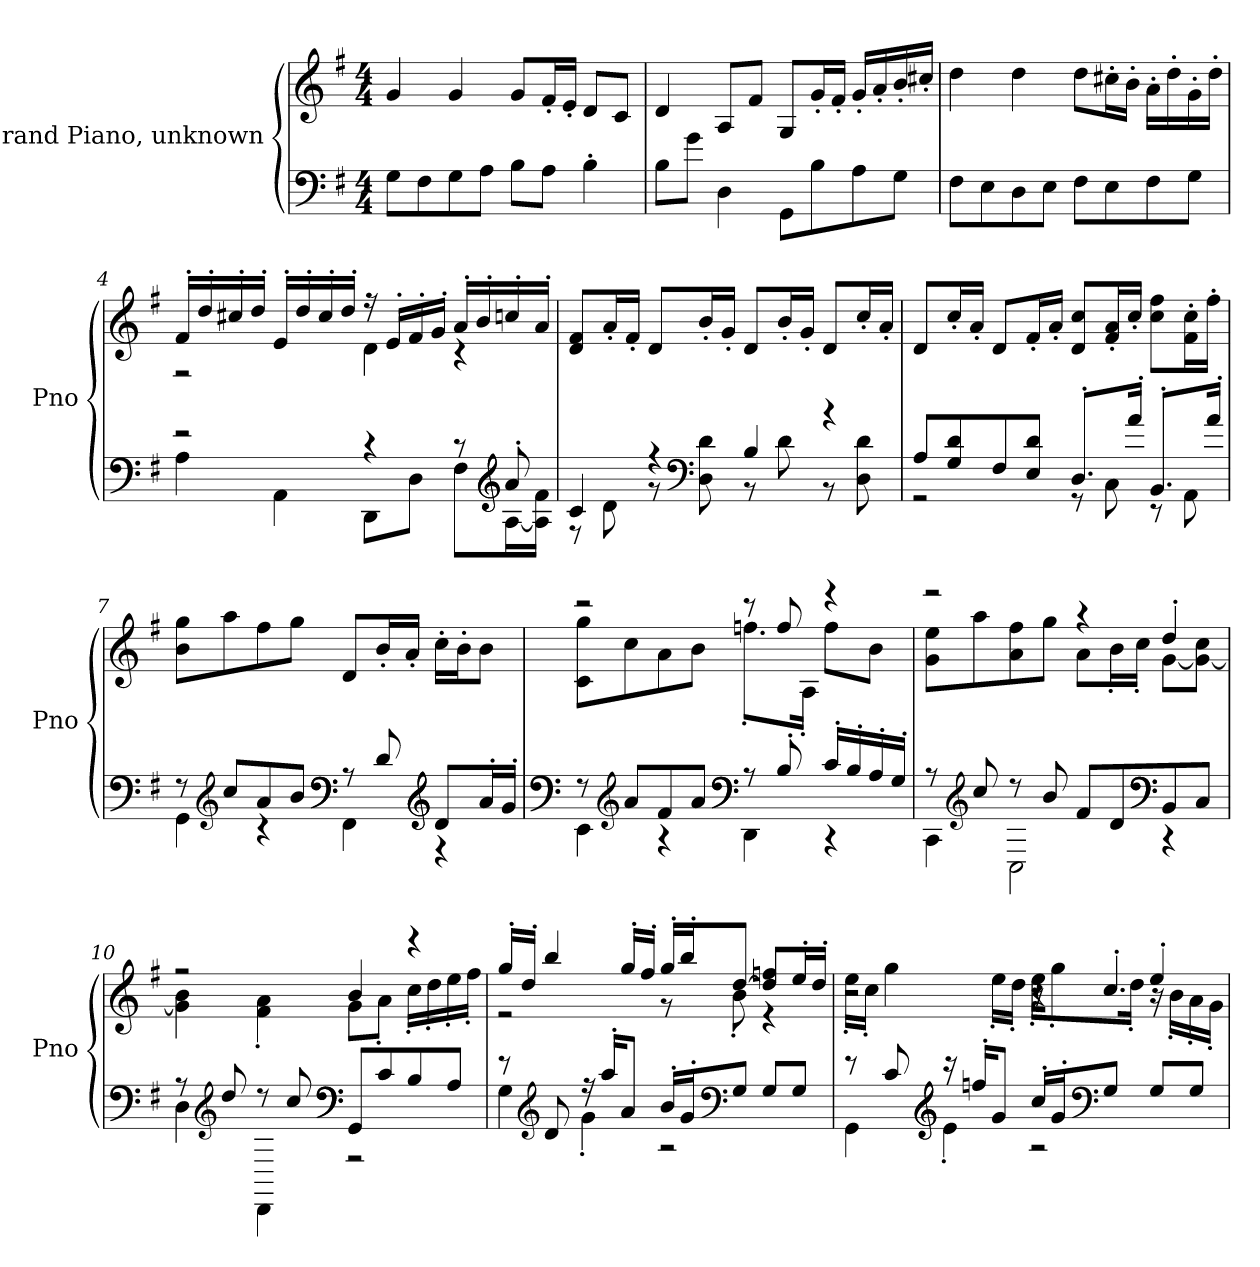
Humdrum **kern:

**kern	**kern
*part1	*part1
*staff2	*staff1
*I"Grand Piano, unknown	*
*I'Pno	*
*clefF4	*clefG2
*k[f#]	*k[f#]
*M4/4	*M4/4
*MM120	*MM120
=1	=1
8G\L	4g/
8F#\	.
8G\	4g/
8A\J	.
8B\L	8g/L
8A\J	16f#'/L
.	16e'/JJ
4B'\	8d/L
.	8c/J
=2	=2
8B\L	4d/
8g\J	.
4D\	8A/L
.	8f#/J
8GG\L	8G/L
8B\	16g'/L
.	16f#'/JJ
8A\	16g'/LL
.	16a'/
8G\J	16b'/
.	16cc#X'/JJ
=3	=3
8F#\L	4dd\
8E\	.
8D\	4dd\
8E\J	.
8F#\L	8dd\L
8E\	16cc#X'\L
.	16b'\JJ
8F#\	16a'\LL
.	16dd'\
8G\J	16g'\
.	16dd'\JJ
!!LO:LB:g=z
=4	=4
*^	*^
2r	4A\	16f#'/LL	2r
.	.	16dd'/	.
.	.	16cc#X'/	.
.	.	16dd'/JJ	.
.	4AA\	16e'/LL	.
.	.	16dd'/	.
.	.	16cc#'/	.
.	.	16dd'/JJ	.
4r	8DD\L	16r	4d\
.	.	16e'/LL	.
.	8D\J	16f#'/	.
.	.	16g'/JJ	.
8r	8F#\L	16a'/LL	4r
.	.	16b'/	.
*clefG2	*	*	*
8a'/	[16A\L	16ccn'/	.
.	16A\] 16f#\JJ	16a'/JJ	.
*	*	*v	*v
=5	=5	=5
4c/	8r	8d/ 8f#/L
.	8d\	16a'/L
.	.	16f#'/JJ
4r	8r	8d/L
*clefF4	*	*
.	8D\ 8d\	16b'/L
.	.	16g'/JJ
4B/	8r	8d/L
.	8d\	16b'/L
.	.	16g'/JJ
4r	8r	8d/L
.	8D\ 8d\	16cc'/L
.	.	16a'/JJ
=6	=6	=6
8A/L	2r	8d/L
8G/ 8d/	.	16cc'/L
.	.	16a'/JJ
8F#/	.	8d/L
8E/ 8d/J	.	16f#'/L
.	.	16a'/JJ
8.D'/L	8r	8d/ 8cc/L
.	8C\	16f#/' 16a/'L
16a'/Jk	.	16cc'/JJ
8.BB'/L	8r	8cc\ 8ff#\L
.	8AA\	16f#\' 16cc\'L
16a'/Jk	.	16ff#'\JJ
!!LO:LB:g=z
=7	=7	=7
8r	4GG\	8b\ 8gg\L
*clefG2	*	*
8cc/L	.	8aa\
8a/	4r	8ff#\
8b/J	.	8gg\J
*clefF4	*	*
8r	4FF#\	8d/L
8d/	.	16b'/L
.	.	16a'/JJ
*clefG2	*	*
8d/L	4r	16cc'\LL
.	.	16b'\J
16a'/L	.	8b\J
16g'/JJ	.	.
=8	=8	=8
*clefF4	*	*
*	*	*^
8r	4EE\	2r	8c\ 8gg\L
*clefG2	*	*	*
8a/L	.	.	8cc\
8f#/	4r	.	8a\
8a/J	.	.	8b\J
*clefF4	*	*	*
8r	4DD\	8r	8.ffn'\L
8B'/	.	8ff/	.
.	.	.	16A'\Jk
16c'/LL	4r	4r	8ff\L
16B'/	.	.	.
16A'/	.	.	8b\J
16G'/JJ	.	.	.
=9	=9	=9	=9
8r	4CC\	2r	8g\ 8ee\L
*clefG2	*	*	*
8cc/	.	.	8aa\
8r	2C\	.	8a\ 8ff#\
8b/	.	.	8gg\J
8f#/L	.	4r	8a\L
8d/	.	.	16b'\L
.	.	.	16cc'\JJ
*clefF4	*	*	*
8BB/	4r	4dd'/	[8g\L
8C/J	.	.	8g\_ 8cc\J
!!LO:LB:g=z	!!
=10	=10	=10	=10
8r	4D\	2r	4g\] 4b\
*clefG2	*	*	*
8dd/	.	.	.
8r	4DD\	.	4f#\' 4a\'
8cc/	.	.	.
*clefF4	*	*	*
8GG/L	2r	4b/	8g\L
8c/	.	.	8a'\J
8B/	.	4r	16cc'\LL
.	.	.	16dd'\
8A/J	.	.	16ee'\
.	.	.	16ff#'\JJ
=11	=11	=11	=11
8r	4G\	16gg'/LL	2r
.	.	16dd'/JJ	.
*clefG2	*	*	*
8d/	.	4bb/	.
16r	4g'\	.	.
16aa'/KL	.	.	.
8a/J	.	16gg'/LL	.
.	.	16ff#'/JJ	.
16b'/LL	2r	16gg'/LL	8r
16g'/J	.	16bb'/J	.
*clefF4	*	*	*
8G/J	.	[8dd/J	8b'\
8G/L	.	8dd/] 8ffn/L	4r
8G/J	.	16ee'/L	.
.	.	16dd'/JJ	.
!!LO:LB:g=z
=12	=12	=12	=12
*	*	*	*^
8r	4GG\	2r	16ee'\LL	2r
.	.	.	16cc'\JJ	.
8c/	.	.	4gg\	.
*clefG2	*	*	*	*
16r	4e'\	.	.	.
16ffn'/KL	.	.	.	.
8g/J	.	.	16ee'\LL	.
.	.	.	16dd'\JJ	.
16cc'/LL	2r	4r	16ee'\KL	8r
16g'/J	.	.	8gg'\	.
*clefF4	*	*	*	*
8G/J	.	.	.	4.cc'/
.	.	.	16dd'\Jk	.
8G/L	.	4ee'/	16r	.
.	.	.	16b'\LL	.
8G/J	.	.	16a'\	.
.	.	.	16g'\JJ	.
*v	*v	*	*	*
*	*v	*v	*v
=	=
*-	*-
